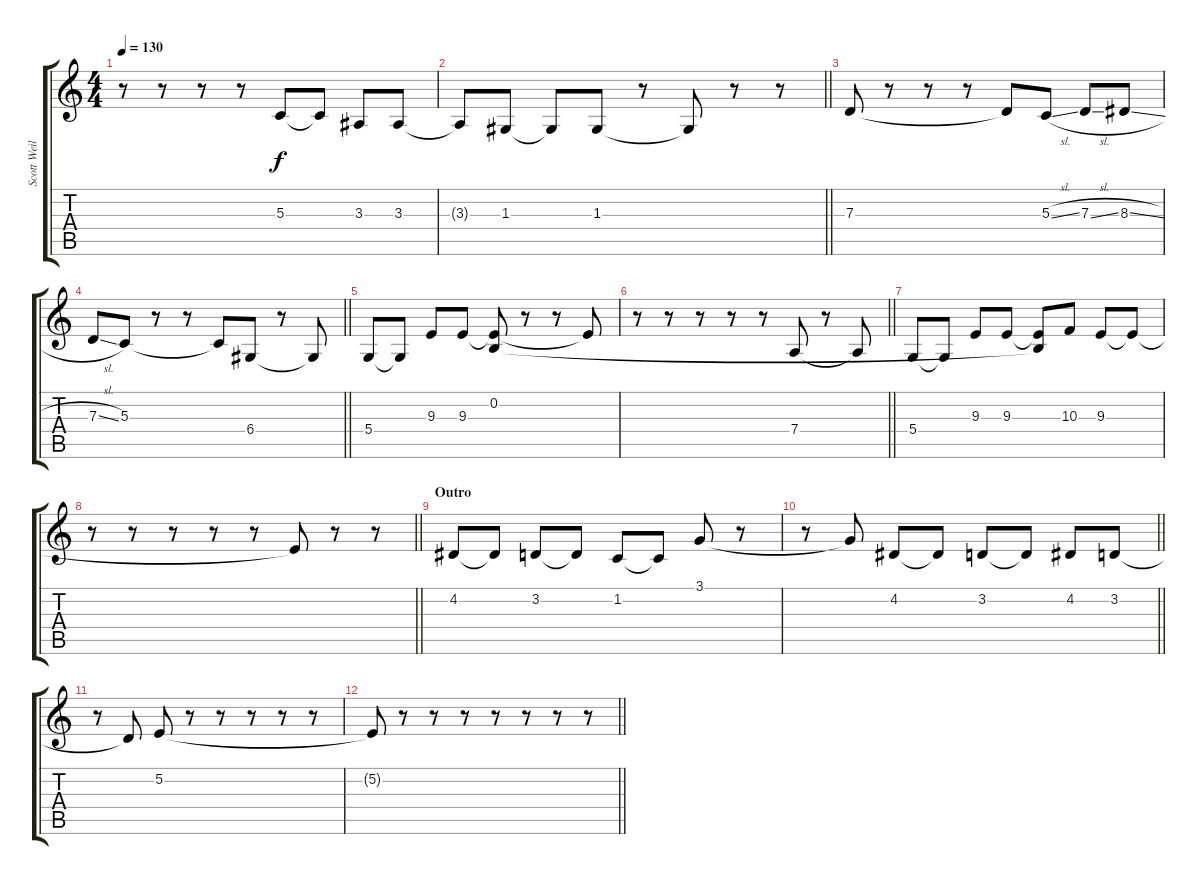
\track ("Scott Weiland (Voice)" "Scott Weil") {instrument lead2sawtooth}
\staff {score tabs}
\tuning (E4 B3 G3 D3 A2 E2) {hide}
\ts (4 4)
\tempo 130
\clef g2
\ks c
r.8{dy f} r.8 r.8 r.8 5.3.8 5.3{t}.8 3.3.8 3.3.8 |
\barLineRight lightlight
3.3{t}.8 1.3.8 1.3{t}.8 1.3.8 r.8 1.3{t}.8 r.8 r.8 |
7.3.8 r.8 r.8 r.8 7.3{t}.8 5.3{sl}.8 7.3{sl}.8 8.3{sl}.8 |
\barLineRight lightlight
7.3{sl}.8 5.3.8 r.8 r.8 5.3{t}.8 6.4.8 r.8 6.4{t}.8 |
5.4.8 5.4{t}.8 9.3.8 9.3.8 (0.2 9.3{t}).8 r.8 r.8 9.3{t}.8 |
\barLineRight lightlight
r.8 r.8 r.8 r.8 r.8 7.4.8 r.8 7.4{t}.8 |
5.4.8 5.4{t}.8 9.3.8 9.3.8 (0.2{t} 9.3{t}).8 10.3.8 9.3.8 9.3{t}.8 |
\barLineRight lightlight
r.8 r.8 r.8 r.8 r.8 9.3{t}.8 r.8 r.8 |
\section ("" "Outro")
4.2.8 4.2{t}.8 3.2.8 3.2{t}.8 1.2.8 1.2{t}.8 3.1.8 r.8 |
\barLineRight lightlight
r.8 3.1{t}.8 4.2.8 4.2{t}.8 3.2.8 3.2{t}.8 4.2.8 3.2.8 |
r.8 3.2{t}.8 5.2.8 r.8 r.8 r.8 r.8 r.8 |
\barLineRight lightlight
5.2{t}.8 r.8 r.8 r.8 r.8 r.8 r.8 r.8
